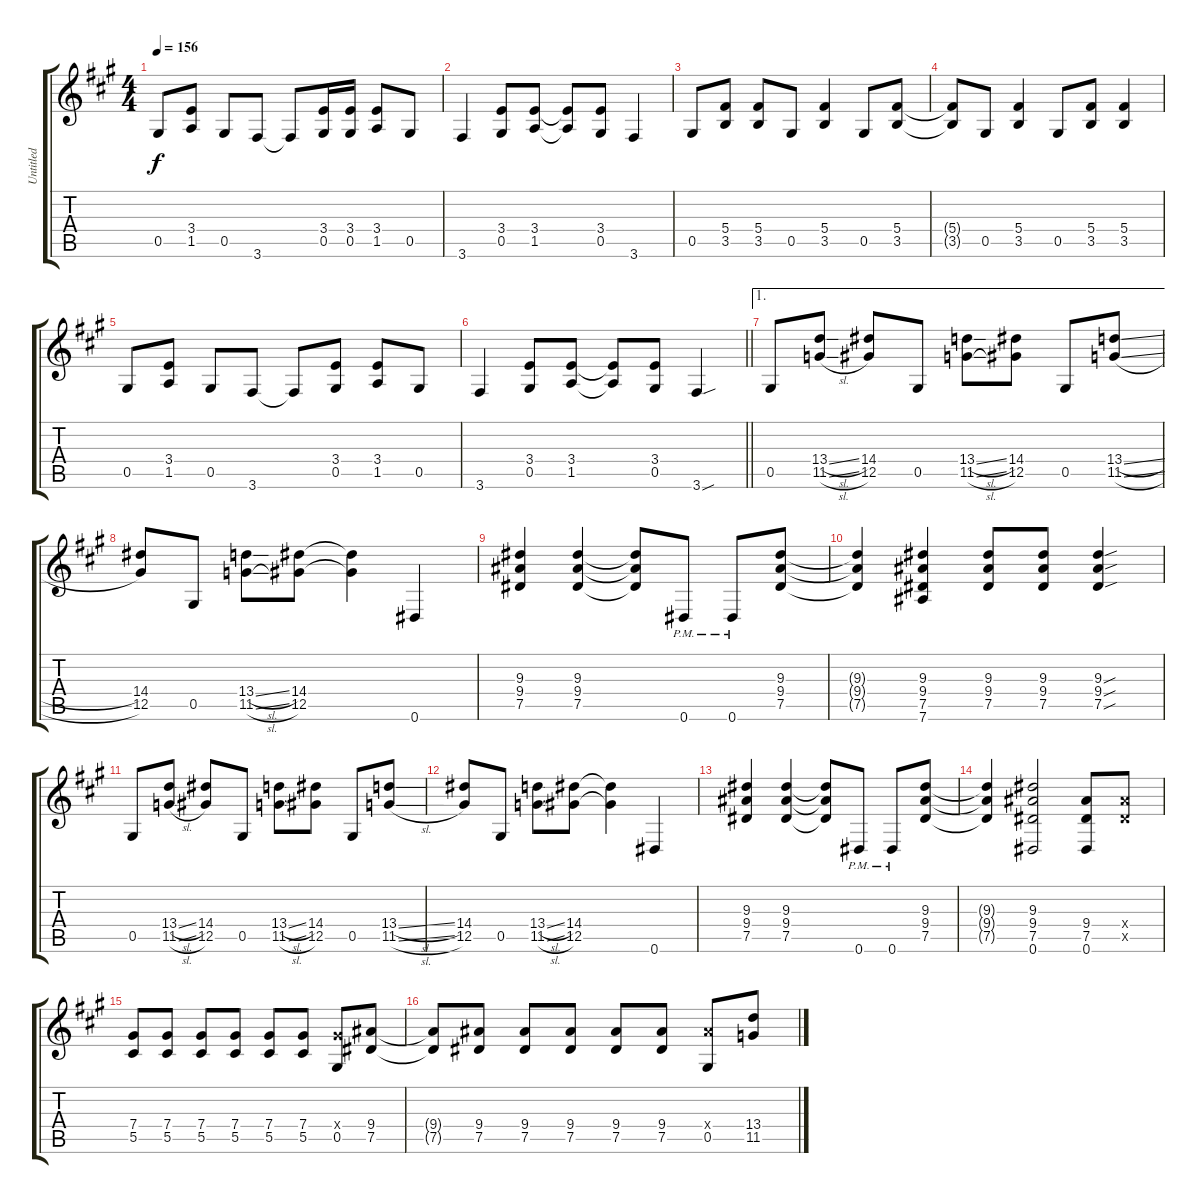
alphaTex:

\track ("Untitled" "Untitled") {instrument distortionguitar}
\staff {score tabs}
\tuning (Eb4 Bb3 Gb3 Db3 Ab2 Eb2) {hide}
\ts (4 4)
\tempo 156
\clef g2
\ks a
0.5.8{dy f} (3.4 1.5).8 0.5.8 3.6.8 3.6{t}.8 (3.4 0.5).16 (3.4 0.5).16 (3.4 1.5).8 0.5.8 |
3.6.4 (3.4 0.5).8 (3.4 1.5).8 (3.4{t} 1.5{t}).8 (3.4 0.5).8 3.6.4 |
0.5.8 (5.4 3.5).8 (5.4 3.5).8 0.5.8 (5.4 3.5).4 0.5.8 (5.4 3.5).8 |
(5.4{t} 3.5{t}).8 0.5.8 (5.4 3.5).4 0.5.8 (5.4 3.5).8 (5.4 3.5).4 |
0.5.8 (3.4 1.5).8 0.5.8 3.6.8 3.6{t}.8 (3.4 0.5).8 (3.4 1.5).8 0.5.8 |
\barLineRight lightlight
3.6.4 (3.4 0.5).8 (3.4 1.5).8 (3.4{t} 1.5{t}).8 (3.4 0.5).8 3.6{sou}.4 |
\ae 1
0.5.8 (13.4{sl} 11.5{sl}).8 (14.4 12.5).8 0.5.8 (13.4{sl} 11.5{sl}).8 (14.4 12.5).8 0.5.8 (13.4{sl} 11.5{sl}).8 |
(14.4 12.5).8 0.5.8 (13.4{sl} 11.5{sl}).8 (14.4 12.5).8 (14.4{t} 12.5{t}).4 0.6.4 |
(9.3 9.4 7.5).4 (9.3 9.4 7.5).4 (9.3{t} 9.4{t} 7.5{t}).8 0.6{pm}.8 0.6{pm}.8 (9.3 9.4 7.5).8 |
(9.3{t} 9.4{t} 7.5{t}).4 (9.3 9.4 7.5 7.6).4 (9.3 9.4 7.5).8 (9.3 9.4 7.5).8 (9.3{sou} 9.4{sou} 7.5{sou}).4 |
0.5.8 (13.4{sl} 11.5{sl}).8 (14.4 12.5).8 0.5.8 (13.4{sl} 11.5{sl}).8 (14.4 12.5).8 0.5.8 (13.4{sl} 11.5{sl}).8 |
(14.4 12.5).8 0.5.8 (13.4{sl} 11.5{sl}).8 (14.4 12.5).8 (14.4{t} 12.5{t}).4 0.6.4 |
(9.3 9.4 7.5).4 (9.3 9.4 7.5).4 (9.3{t} 9.4{t} 7.5{t}).8 0.6{pm}.8 0.6{pm}.8 (9.3 9.4 7.5).8 |
(9.3{t} 9.4{t} 7.5{t}).4 (9.3 9.4 7.5 0.6).2 (9.4 7.5 0.6).8 (9.4{x} 7.5{x}).8 |
(7.4 5.5).8 (7.4 5.5).8 (7.4 5.5).8 (7.4 5.5).8 (7.4 5.5).8 (7.4 5.5).8 (7.4{x} 0.5).8 (9.4 7.5).8 |
(9.4{t} 7.5{t}).8 (9.4 7.5).8 (9.4 7.5).8 (9.4 7.5).8 (9.4 7.5).8 (9.4 7.5).8 (9.4{x} 0.5).8 (13.4{sl} 11.5{sl}).8
